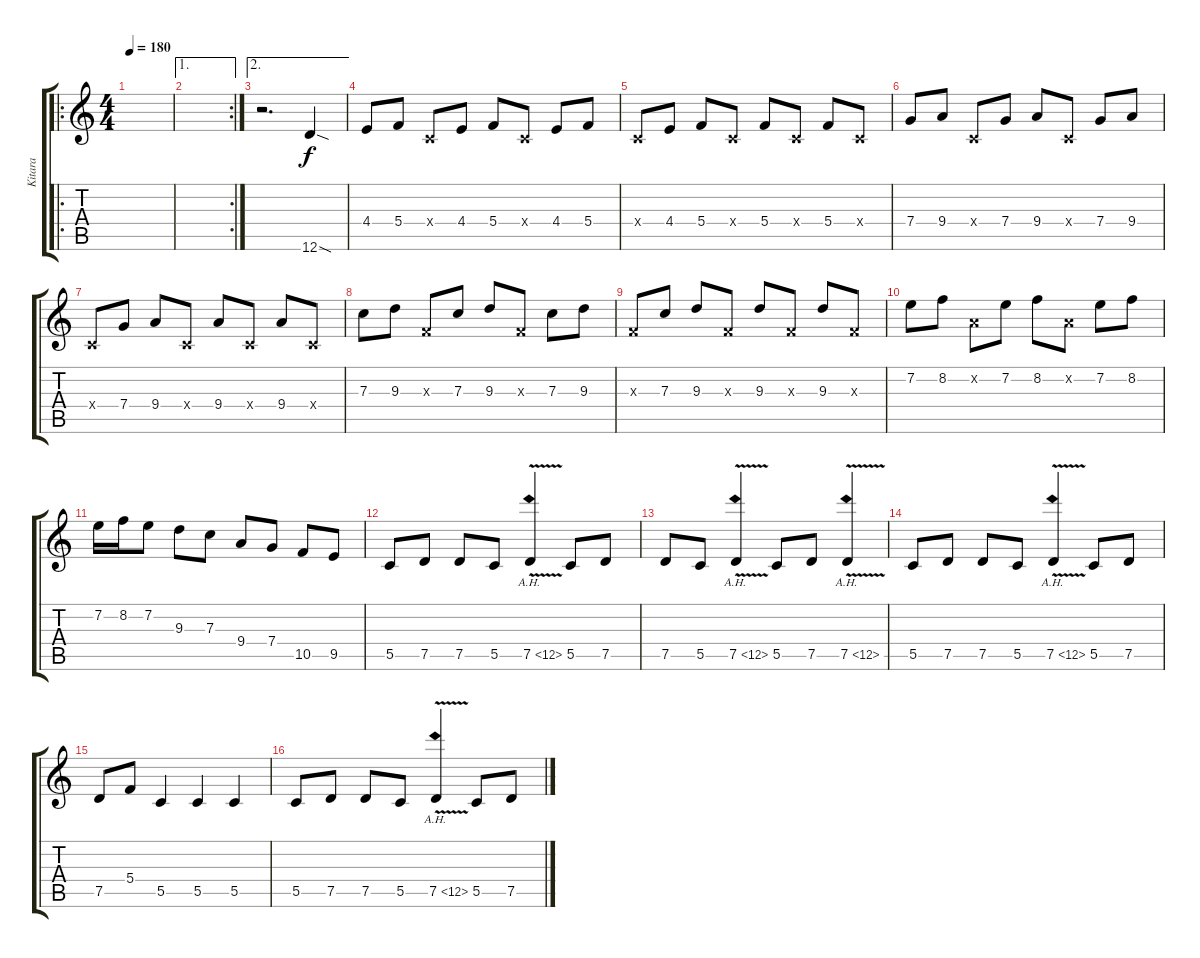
\track ("Kitara" "Kitara") {instrument distortionguitar}
\staff {score tabs}
\tuning (D4 A3 F3 C3 G2 D2) {hide}
\ro
\ts (4 4)
\tempo 180
\clef g2
\ks c
|
\ae 1
\rc 2
|
\ae 2
r.2{d} 12.6{sod}.4 |
4.4.8 5.4.8 0.4{x}.8 4.4.8 5.4.8 0.4{x}.8 4.4.8 5.4.8 |
0.4{x}.8 4.4.8 5.4.8 0.4{x}.8 5.4.8 0.4{x}.8 5.4.8 0.4{x}.8 |
7.4.8 9.4.8 0.4{x}.8 7.4.8 9.4.8 0.4{x}.8 7.4.8 9.4.8 |
0.4{x}.8 7.4.8 9.4.8 0.4{x}.8 9.4.8 0.4{x}.8 9.4.8 0.4{x}.8 |
7.3.8 9.3.8 0.3{x}.8 7.3.8 9.3.8 0.3{x}.8 7.3.8 9.3.8 |
0.3{x}.8 7.3.8 9.3.8 0.3{x}.8 9.3.8 0.3{x}.8 9.3.8 0.3{x}.8 |
7.2.8 8.2.8 0.2{x}.8 7.2.8 8.2.8 0.2{x}.8 7.2.8 8.2.8 |
7.2.16 8.2.16 7.2.8 9.3.8 7.3.8 9.4.8 7.4.8 10.5.8 9.5.8 |
5.5.8 7.5.8 7.5.8 5.5.8 7.5{ah 5 v}.4 5.5.8 7.5.8 |
7.5.8 5.5.8 7.5{ah 5 v}.4 5.5.8 7.5.8 7.5{ah 5 v}.4 |
5.5.8 7.5.8 7.5.8 5.5.8 7.5{ah 5 v}.4 5.5.8 7.5.8 |
7.5.8 5.4.8 5.5.4 5.5.4 5.5.4 |
5.5.8 7.5.8 7.5.8 5.5.8 7.5{ah 5 v}.4 5.5.8 7.5.8
